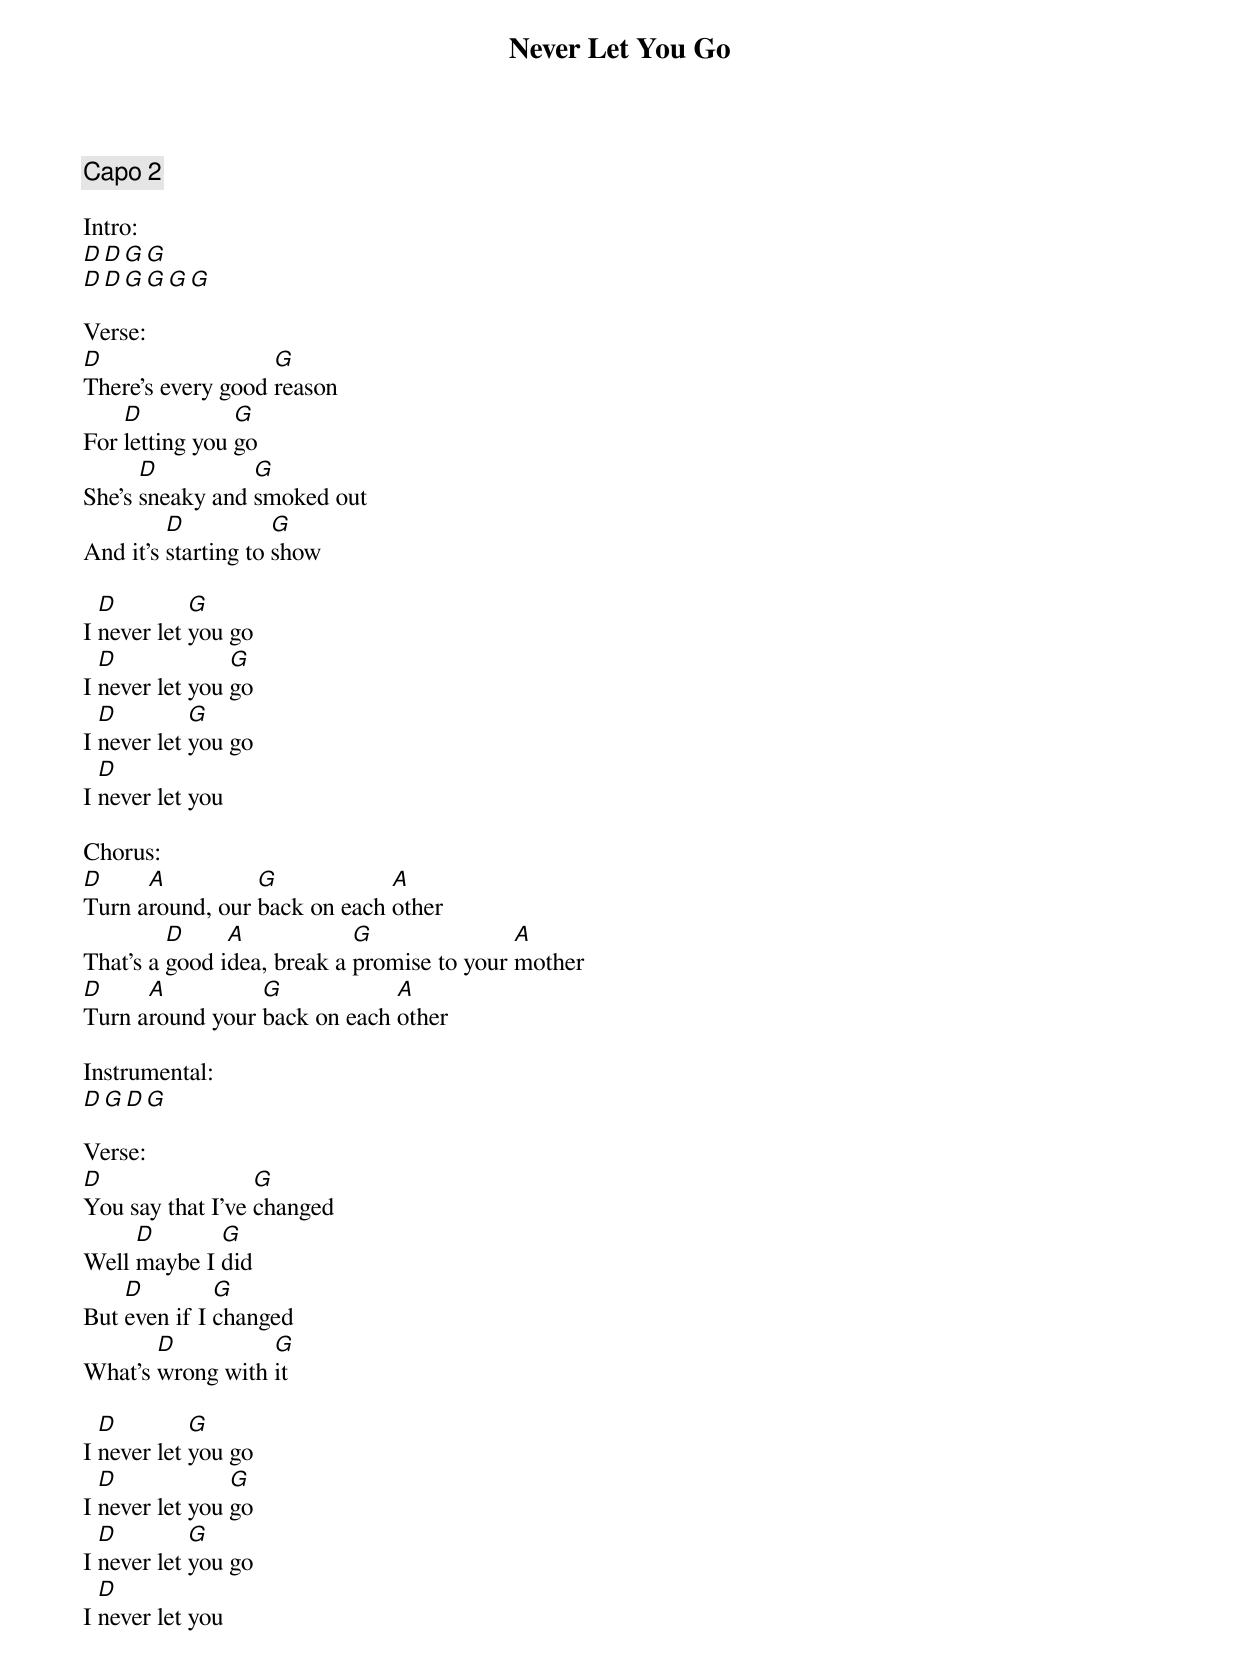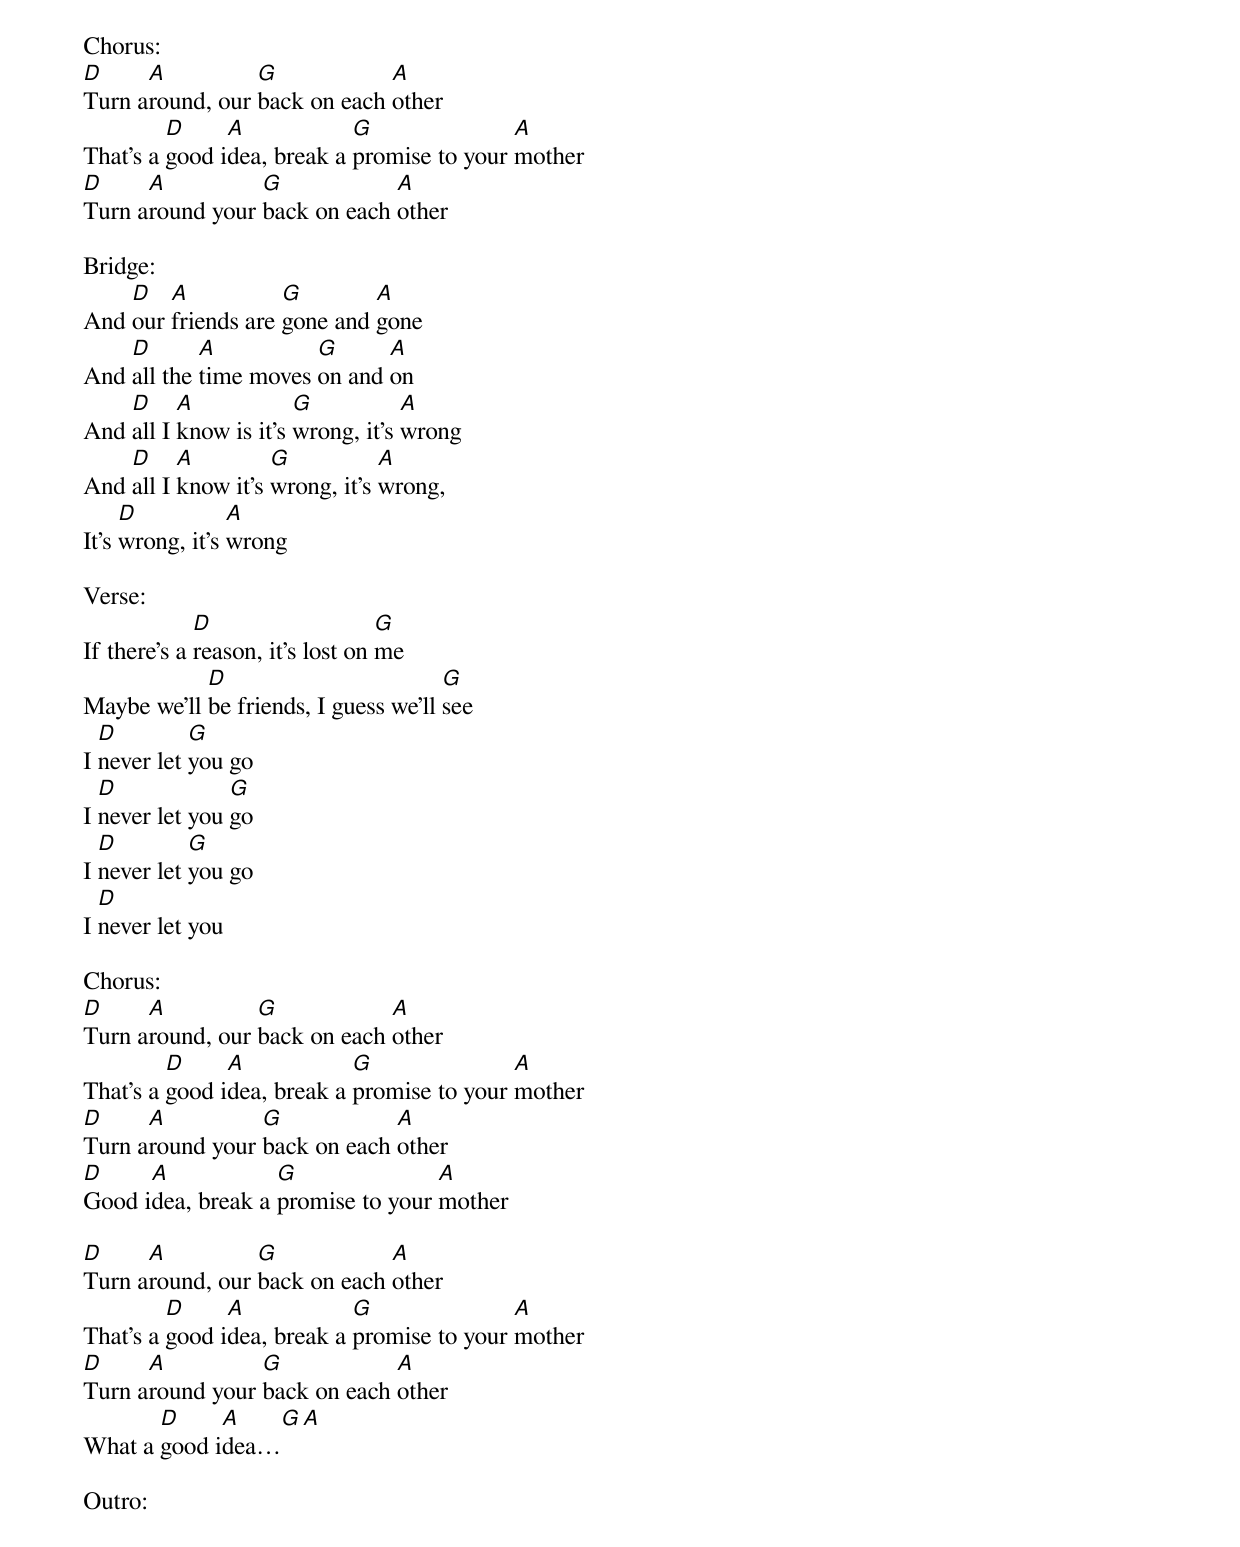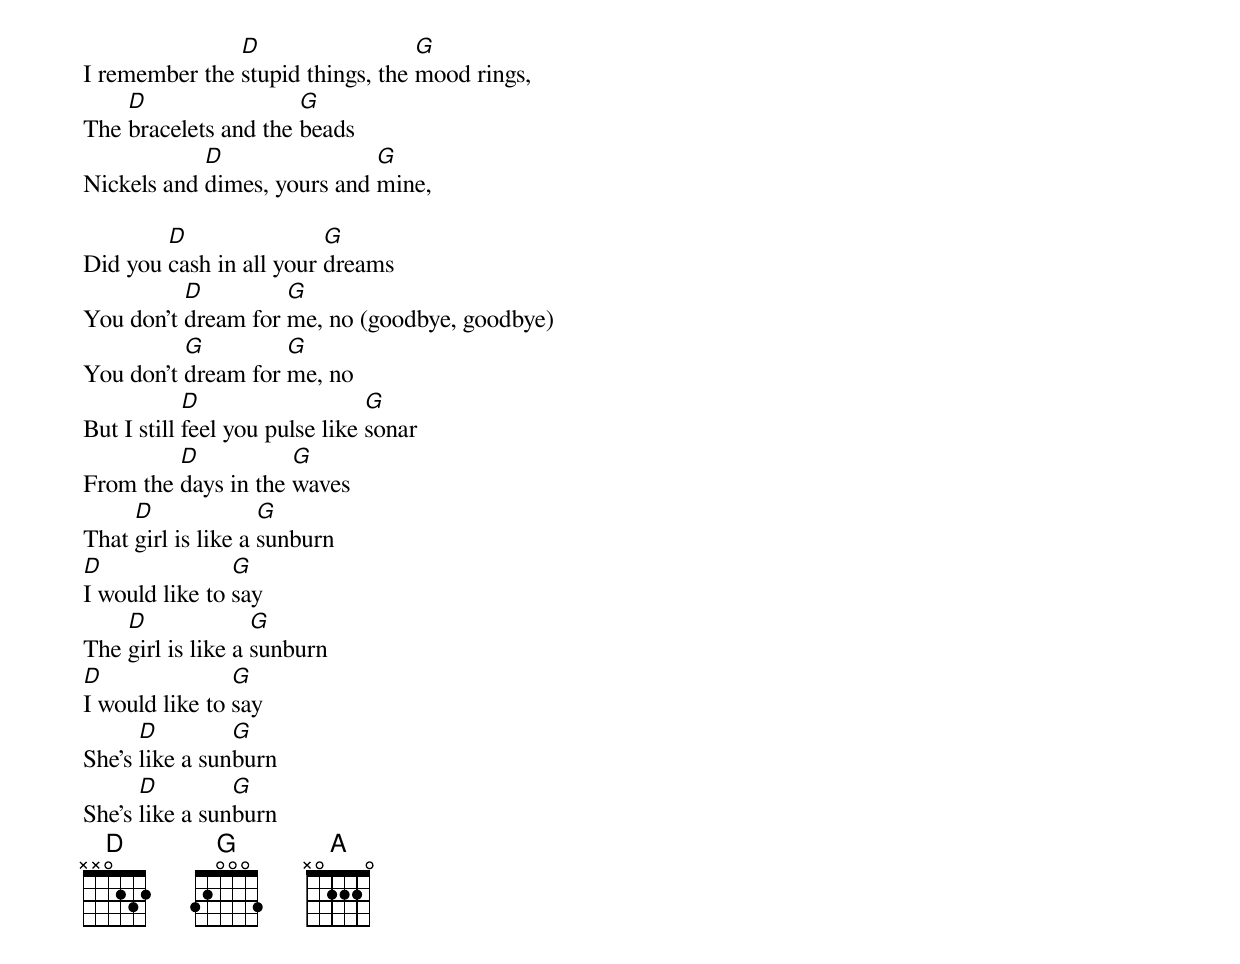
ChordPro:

{title:Never Let You Go}
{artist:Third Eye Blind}
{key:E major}
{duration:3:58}
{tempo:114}
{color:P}

{comment: Capo 2}

Intro:
[D][D][G][G]
[D][D][G][G][G][G]

Verse:
[D]There's every good [G]reason
For [D]letting you [G]go
She's [D]sneaky and [G]smoked out
And it's [D]starting to [G]show

I [D]never let [G]you go
I [D]never let you [G]go
I [D]never let [G]you go
I [D]never let you

Chorus:
[D]Turn a[A]round, our [G]back on each [A]other
That's a [D]good i[A]dea, break a [G]promise to your [A]mother
[D]Turn a[A]round your [G]back on each [A]other

Instrumental:
[D][G][D][G]

Verse:
[D]You say that I've [G]changed
Well [D]maybe I [G]did
But [D]even if I [G]changed
What's [D]wrong with [G]it

I [D]never let [G]you go
I [D]never let you [G]go
I [D]never let [G]you go
I [D]never let you

Chorus:
[D]Turn a[A]round, our [G]back on each [A]other
That's a [D]good i[A]dea, break a [G]promise to your [A]mother
[D]Turn a[A]round your [G]back on each [A]other

Bridge:
And [D]our [A]friends are [G]gone and [A]gone
And [D]all the [A]time moves [G]on and [A]on
And [D]all I [A]know is it's [G]wrong, it's [A]wrong
And [D]all I [A]know it's [G]wrong, it's [A]wrong,
It's [D]wrong, it's [A]wrong

Verse:
If there's a [D]reason, it's lost on [G]me
Maybe we'll [D]be friends, I guess we'll [G]see
I [D]never let [G]you go
I [D]never let you [G]go
I [D]never let [G]you go
I [D]never let you

Chorus:
[D]Turn a[A]round, our [G]back on each [A]other
That's a [D]good i[A]dea, break a [G]promise to your [A]mother
[D]Turn a[A]round your [G]back on each [A]other
[D]Good i[A]dea, break a [G]promise to your [A]mother

[D]Turn a[A]round, our [G]back on each [A]other
That's a [D]good i[A]dea, break a [G]promise to your [A]mother
[D]Turn a[A]round your [G]back on each [A]other
What a [D]good i[A]dea…[G][A]

Outro:
I remember the [D]stupid things, the [G]mood rings,
The [D]bracelets and the [G]beads
Nickels and [D]dimes, yours and [G]mine,

Did you [D]cash in all your [G]dreams
You don't [D]dream for [G]me, no (goodbye, goodbye)
You don't [G]dream for [G]me, no
But I still [D]feel you pulse like [G]sonar
From the [D]days in the [G]waves
That [D]girl is like a [G]sunburn
[D]I would like to [G]say
The [D]girl is like a [G]sunburn
[D]I would like to [G]say
She's [D]like a sun[G]burn
She's [D]like a sun[G]burn
